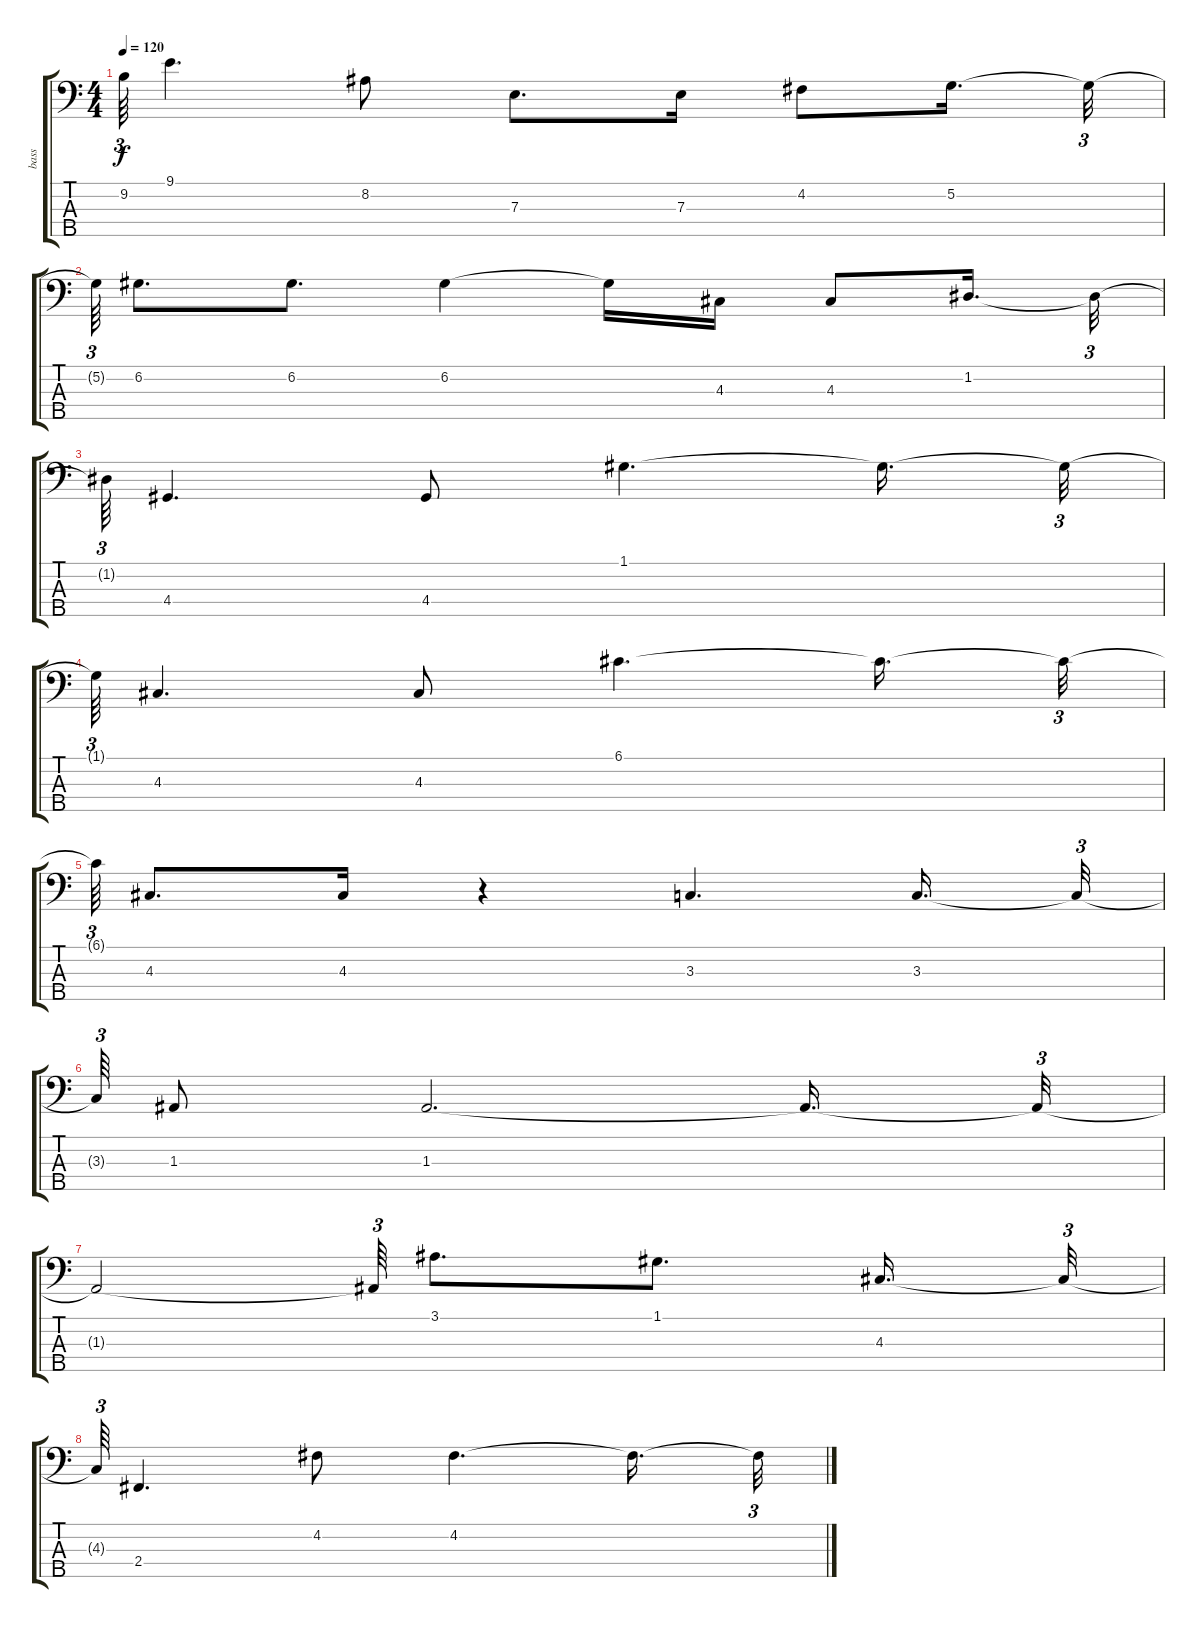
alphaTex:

\track ("bass" "bass") {instrument fretlessbass}
\staff {score tabs}
\tuning (G2 D2 A1 E1 B0) {hide}
\ts (4 4)
\tempo 120
\clef f4
\ks c
9.2{t}.64{tu (3 2) dy f} 9.1.4{d} 8.2.8 7.3.8{d} 7.3.16 4.2.8 5.2.16{d} 5.2{t}.32{tu (3 2)} |
5.2{t}.64{tu (3 2)} 6.2.8{d} 6.2.8{d} 6.2.4 6.2{t}.16 4.3.16 4.3.8 1.2.16{d} 1.2{t}.32{tu (3 2)} |
1.2{t}.64{tu (3 2)} 4.4.4{d} 4.4.8 1.1.4{d} 1.1{t}.16{d} 1.1{t}.32{tu (3 2)} |
1.1{t}.64{tu (3 2)} 4.3.4{d} 4.3.8 6.1.4{d} 6.1{t}.16{d} 6.1{t}.32{tu (3 2)} |
6.1{t}.64{tu (3 2)} 4.3.8{d} 4.3.16 r.4 3.3.4{d} 3.3.16{d} 3.3{t}.32{tu (3 2)} |
3.3{t}.64{tu (3 2)} 1.3.8 1.3.2{d} 1.3{t}.16{d} 1.3{t}.32{tu (3 2)} |
1.3{t}.2 1.3{t}.64{tu (3 2)} 3.1.8{d} 1.1.8{d} 4.3.16{d} 4.3{t}.32{tu (3 2)} |
4.3{t}.64{tu (3 2)} 2.4.4{d} 4.2.8 4.2.4{d} 4.2{t}.16{d} 4.2{t}.32{tu (3 2)}
